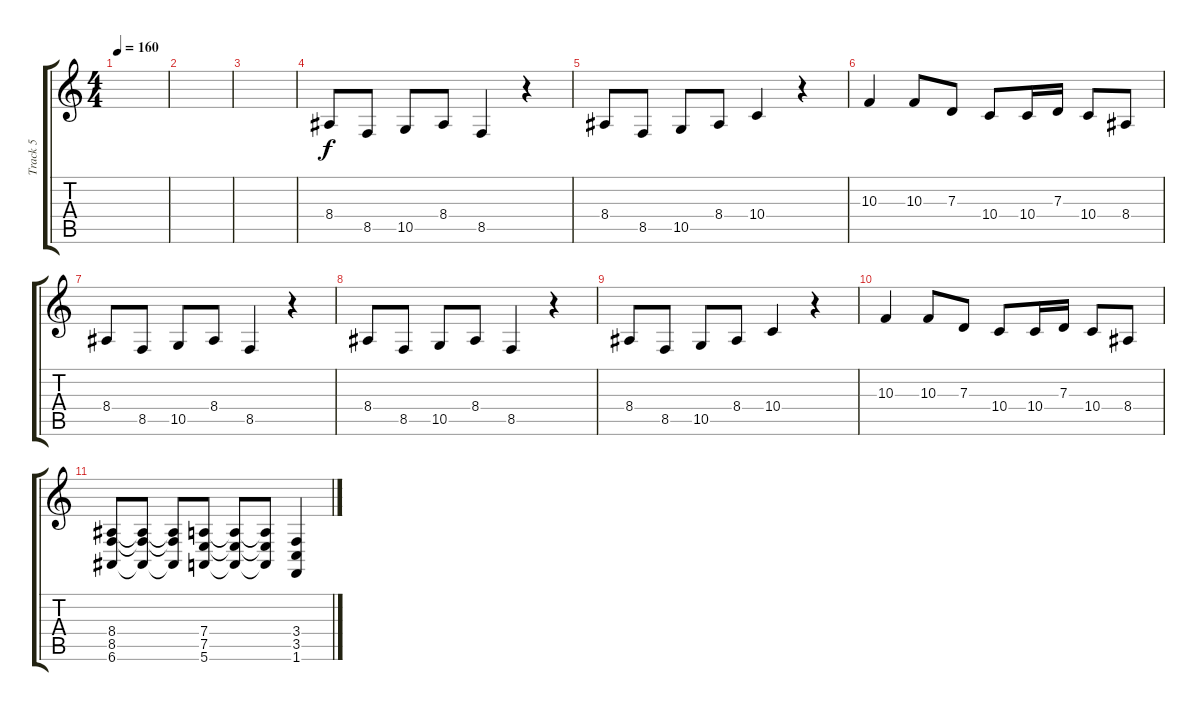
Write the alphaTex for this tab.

\track ("Track 5" "Track 5") {instrument acousticgrandpiano}
\staff {score tabs}
\tuning (E4 B3 G3 D3 A2 E2) {hide}
\ts (4 4)
\tempo 160
\clef g2
\ks c
|
|
|
8.4.8 8.5.8 10.5.8 8.4.8 8.5.4 r.4 |
8.4.8 8.5.8 10.5.8 8.4.8 10.4.4 r.4 |
10.3.4 10.3.8 7.3.8 10.4.8 10.4.16 7.3.16 10.4.8 8.4.8 |
8.4.8 8.5.8 10.5.8 8.4.8 8.5.4 r.4 |
8.4.8 8.5.8 10.5.8 8.4.8 8.5.4 r.4 |
8.4.8 8.5.8 10.5.8 8.4.8 10.4.4 r.4 |
10.3.4 10.3.8 7.3.8 10.4.8 10.4.16 7.3.16 10.4.8 8.4.8 |
(8.4 8.5 6.6).8 (8.4{t} 8.5{t} 6.6{t}).8 (8.4{t} 8.5{t} 6.6{t}).8 (7.4 7.5 5.6).8 (7.4{t} 7.5{t} 5.6{t}).8 (7.4{t} 7.5{t} 5.6{t}).8 (3.4 3.5 1.6).4
